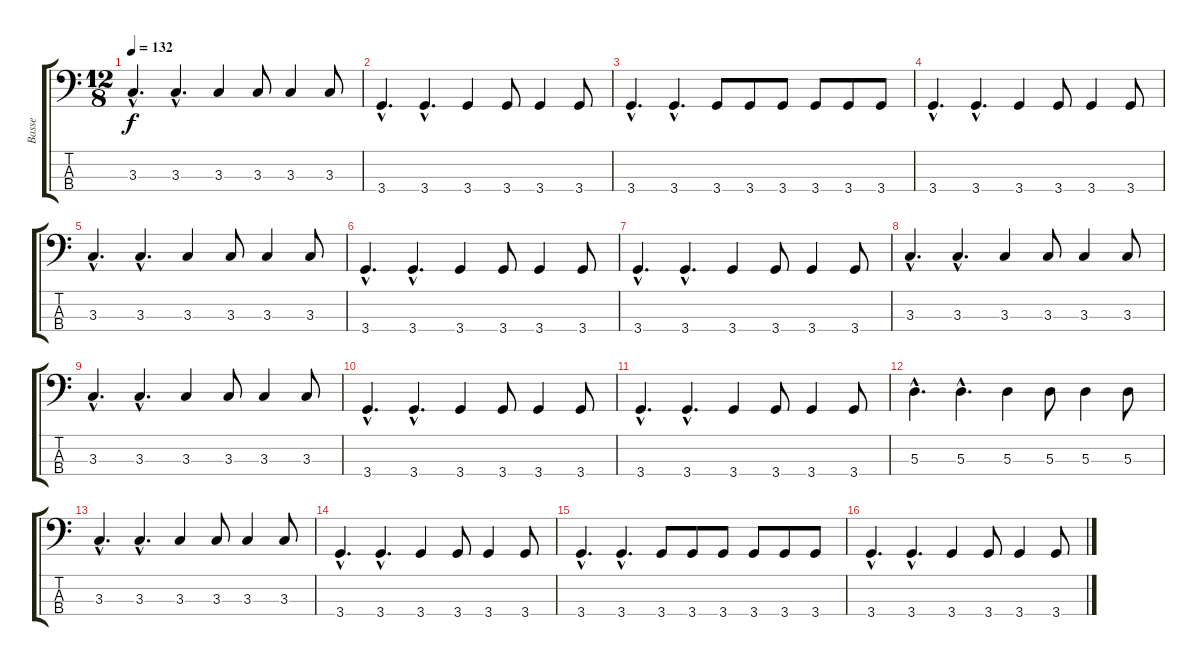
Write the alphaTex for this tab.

\track ("Basse" "Basse") {instrument electricbassfinger}
\staff {score tabs}
\tuning (G2 D2 A1 E1) {hide}
\ts (12 8)
\tempo 132
\clef f4
\ks c
3.3{hac}.4{d dy f} 3.3{hac}.4{d} 3.3.4 3.3.8 3.3.4 3.3.8 |
3.4{hac}.4{d} 3.4{hac}.4{d} 3.4.4 3.4.8 3.4.4 3.4.8 |
3.4{hac}.4{d} 3.4{hac}.4{d} 3.4.8 3.4.8 3.4.8 3.4.8 3.4.8 3.4.8 |
3.4{hac}.4{d} 3.4{hac}.4{d} 3.4.4 3.4.8 3.4.4 3.4.8 |
3.3{hac}.4{d} 3.3{hac}.4{d} 3.3.4 3.3.8 3.3.4 3.3.8 |
3.4{hac}.4{d} 3.4{hac}.4{d} 3.4.4 3.4.8 3.4.4 3.4.8 |
3.4{hac}.4{d} 3.4{hac}.4{d} 3.4.4 3.4.8 3.4.4 3.4.8 |
3.3{hac}.4{d} 3.3{hac}.4{d} 3.3.4 3.3.8 3.3.4 3.3.8 |
3.3{hac}.4{d} 3.3{hac}.4{d} 3.3.4 3.3.8 3.3.4 3.3.8 |
3.4{hac}.4{d} 3.4{hac}.4{d} 3.4.4 3.4.8 3.4.4 3.4.8 |
3.4{hac}.4{d} 3.4{hac}.4{d} 3.4.4 3.4.8 3.4.4 3.4.8 |
5.3{hac}.4{d} 5.3{hac}.4{d} 5.3.4 5.3.8 5.3.4 5.3.8 |
3.3{hac}.4{d} 3.3{hac}.4{d} 3.3.4 3.3.8 3.3.4 3.3.8 |
3.4{hac}.4{d} 3.4{hac}.4{d} 3.4.4 3.4.8 3.4.4 3.4.8 |
3.4{hac}.4{d} 3.4{hac}.4{d} 3.4.8 3.4.8 3.4.8 3.4.8 3.4.8 3.4.8 |
3.4{hac}.4{d} 3.4{hac}.4{d} 3.4.4 3.4.8 3.4.4 3.4.8
